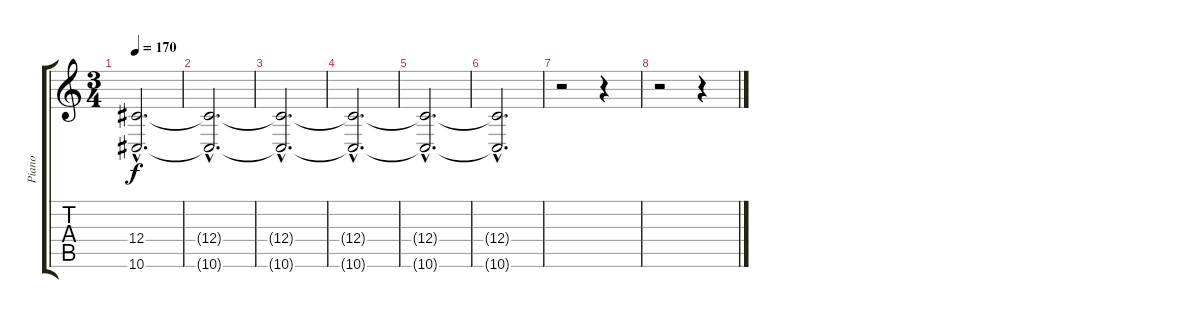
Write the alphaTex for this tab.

\track ("Piano" "Piano") {instrument brightacousticpiano}
\staff {score tabs}
\tuning (Eb4 Bb3 Gb3 Db3 Ab2 Eb2) {hide}
\ts (3 4)
\tempo 170
\clef g2
\ks c
(12.4{hac t} 10.6{hac t}).2{d dy f} |
(12.4{hac t} 10.6{hac t}).2{d} |
(12.4{hac t} 10.6{hac t}).2{d} |
(12.4{hac t} 10.6{hac t}).2{d} |
(12.4{hac t} 10.6{hac t}).2{d} |
(12.4{hac t} 10.6{hac t}).2{d} |
r.2 r.4 |
r.2 r.4
